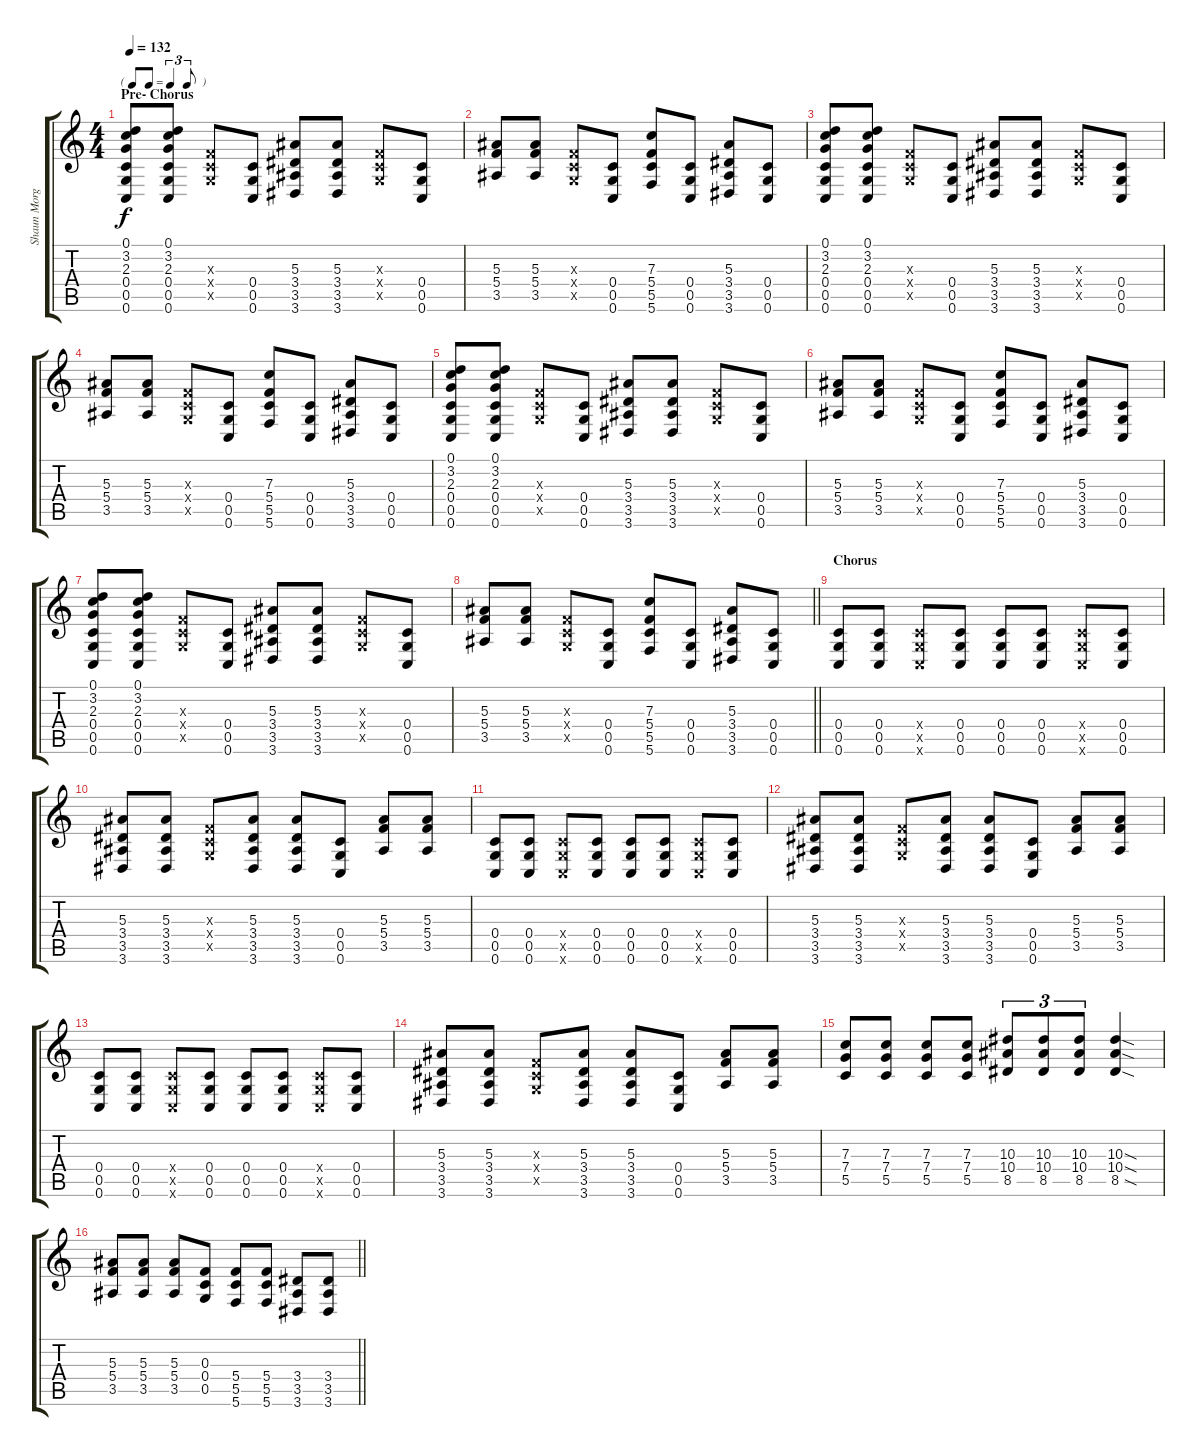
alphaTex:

\track ("Shaun Morgan" "Shaun Morg") {instrument distortionguitar}
\staff {score tabs}
\tuning (D4 A3 F3 C3 G2 C2) {hide}
\ts (4 4)
\tf triplet8th
\section ("" "Pre- Chorus")
\tempo 132
\clef g2
\ks c
(0.1 3.2 2.3 0.4 0.5 0.6).8{dy f} (0.1 3.2 2.3 0.4 0.5 0.6).8 (0.3{x} 0.4{x} 0.5{x}).8 (0.4 0.5 0.6).8 (5.3 3.4 3.5 3.6).8 (5.3 3.4 3.5 3.6).8 (0.3{x} 0.4{x} 0.5{x}).8 (0.4 0.5 0.6).8 |
(5.3 5.4 3.5).8 (5.3 5.4 3.5).8 (0.3{x} 0.4{x} 0.5{x}).8 (0.4 0.5 0.6).8 (7.3 5.4 5.5 5.6).8 (0.4 0.5 0.6).8 (5.3 3.4 3.5 3.6).8 (0.4 0.5 0.6).8 |
(0.1 3.2 2.3 0.4 0.5 0.6).8 (0.1 3.2 2.3 0.4 0.5 0.6).8 (0.3{x} 0.4{x} 0.5{x}).8 (0.4 0.5 0.6).8 (5.3 3.4 3.5 3.6).8 (5.3 3.4 3.5 3.6).8 (0.3{x} 0.4{x} 0.5{x}).8 (0.4 0.5 0.6).8 |
(5.3 5.4 3.5).8 (5.3 5.4 3.5).8 (0.3{x} 0.4{x} 0.5{x}).8 (0.4 0.5 0.6).8 (7.3 5.4 5.5 5.6).8 (0.4 0.5 0.6).8 (5.3 3.4 3.5 3.6).8 (0.4 0.5 0.6).8 |
(0.1 3.2 2.3 0.4 0.5 0.6).8 (0.1 3.2 2.3 0.4 0.5 0.6).8 (0.3{x} 0.4{x} 0.5{x}).8 (0.4 0.5 0.6).8 (5.3 3.4 3.5 3.6).8 (5.3 3.4 3.5 3.6).8 (0.3{x} 0.4{x} 0.5{x}).8 (0.4 0.5 0.6).8 |
(5.3 5.4 3.5).8 (5.3 5.4 3.5).8 (0.3{x} 0.4{x} 0.5{x}).8 (0.4 0.5 0.6).8 (7.3 5.4 5.5 5.6).8 (0.4 0.5 0.6).8 (5.3 3.4 3.5 3.6).8 (0.4 0.5 0.6).8 |
(0.1 3.2 2.3 0.4 0.5 0.6).8 (0.1 3.2 2.3 0.4 0.5 0.6).8 (0.3{x} 0.4{x} 0.5{x}).8 (0.4 0.5 0.6).8 (5.3 3.4 3.5 3.6).8 (5.3 3.4 3.5 3.6).8 (0.3{x} 0.4{x} 0.5{x}).8 (0.4 0.5 0.6).8 |
\barLineRight lightlight
(5.3 5.4 3.5).8 (5.3 5.4 3.5).8 (0.3{x} 0.4{x} 0.5{x}).8 (0.4 0.5 0.6).8 (7.3 5.4 5.5 5.6).8 (0.4 0.5 0.6).8 (5.3 3.4 3.5 3.6).8 (0.4 0.5 0.6).8 |
\section ("" "Chorus")
(0.4 0.5 0.6).8 (0.4 0.5 0.6).8 (0.4{x} 0.5{x} 0.6{x}).8 (0.4 0.5 0.6).8 (0.4 0.5 0.6).8 (0.4 0.5 0.6).8 (0.4{x} 0.5{x} 0.6{x}).8 (0.4 0.5 0.6).8 |
(5.3 3.4 3.5 3.6).8 (5.3 3.4 3.5 3.6).8 (0.3{x} 0.4{x} 0.5{x}).8 (5.3 3.4 3.5 3.6).8 (5.3 3.4 3.5 3.6).8 (0.4 0.5 0.6).8 (5.3 5.4 3.5).8 (5.3 5.4 3.5).8 |
(0.4 0.5 0.6).8 (0.4 0.5 0.6).8 (0.4{x} 0.5{x} 0.6{x}).8 (0.4 0.5 0.6).8 (0.4 0.5 0.6).8 (0.4 0.5 0.6).8 (0.4{x} 0.5{x} 0.6{x}).8 (0.4 0.5 0.6).8 |
(5.3 3.4 3.5 3.6).8 (5.3 3.4 3.5 3.6).8 (0.3{x} 0.4{x} 0.5{x}).8 (5.3 3.4 3.5 3.6).8 (5.3 3.4 3.5 3.6).8 (0.4 0.5 0.6).8 (5.3 5.4 3.5).8 (5.3 5.4 3.5).8 |
(0.4 0.5 0.6).8 (0.4 0.5 0.6).8 (0.4{x} 0.5{x} 0.6{x}).8 (0.4 0.5 0.6).8 (0.4 0.5 0.6).8 (0.4 0.5 0.6).8 (0.4{x} 0.5{x} 0.6{x}).8 (0.4 0.5 0.6).8 |
(5.3 3.4 3.5 3.6).8 (5.3 3.4 3.5 3.6).8 (0.3{x} 0.4{x} 0.5{x}).8 (5.3 3.4 3.5 3.6).8 (5.3 3.4 3.5 3.6).8 (0.4 0.5 0.6).8 (5.3 5.4 3.5).8 (5.3 5.4 3.5).8 |
(7.3 7.4 5.5).8 (7.3 7.4 5.5).8 (7.3 7.4 5.5).8 (7.3 7.4 5.5).8 (10.3 10.4 8.5).8{tu (3 2)} (10.3 10.4 8.5).8{tu (3 2)} (10.3 10.4 8.5).8{tu (3 2)} (10.3{sod} 10.4{sod} 8.5{sod}).4 |
\barLineRight lightlight
(5.3 5.4 3.5).8 (5.3 5.4 3.5).8 (5.3 5.4 3.5).8 (0.3 0.4 0.5).8 (5.4 5.5 5.6).8 (5.4 5.5 5.6).8 (3.4 3.5 3.6).8 (3.4 3.5 3.6).8
